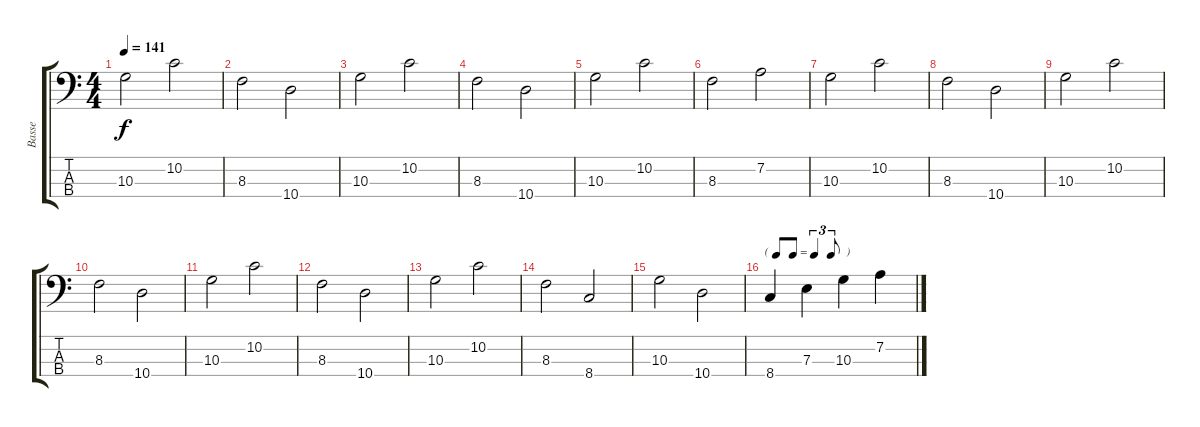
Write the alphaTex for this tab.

\track ("Basse" "Basse") {instrument electricbassfinger}
\staff {score tabs}
\tuning (G2 D2 A1 E1) {hide}
\ts (4 4)
\tempo 141
\clef f4
\ks c
10.3.2{dy f} 10.2.2 |
8.3.2 10.4.2 |
10.3.2 10.2.2 |
8.3.2 10.4.2 |
10.3.2 10.2.2 |
8.3.2 7.2.2 |
10.3.2 10.2.2 |
8.3.2 10.4.2 |
10.3.2 10.2.2 |
8.3.2 10.4.2 |
10.3.2 10.2.2 |
8.3.2 10.4.2 |
10.3.2 10.2.2 |
8.3.2 8.4.2 |
10.3.2 10.4.2 |
\tf triplet8th
8.4.4 7.3.4 10.3.4 7.2.4
